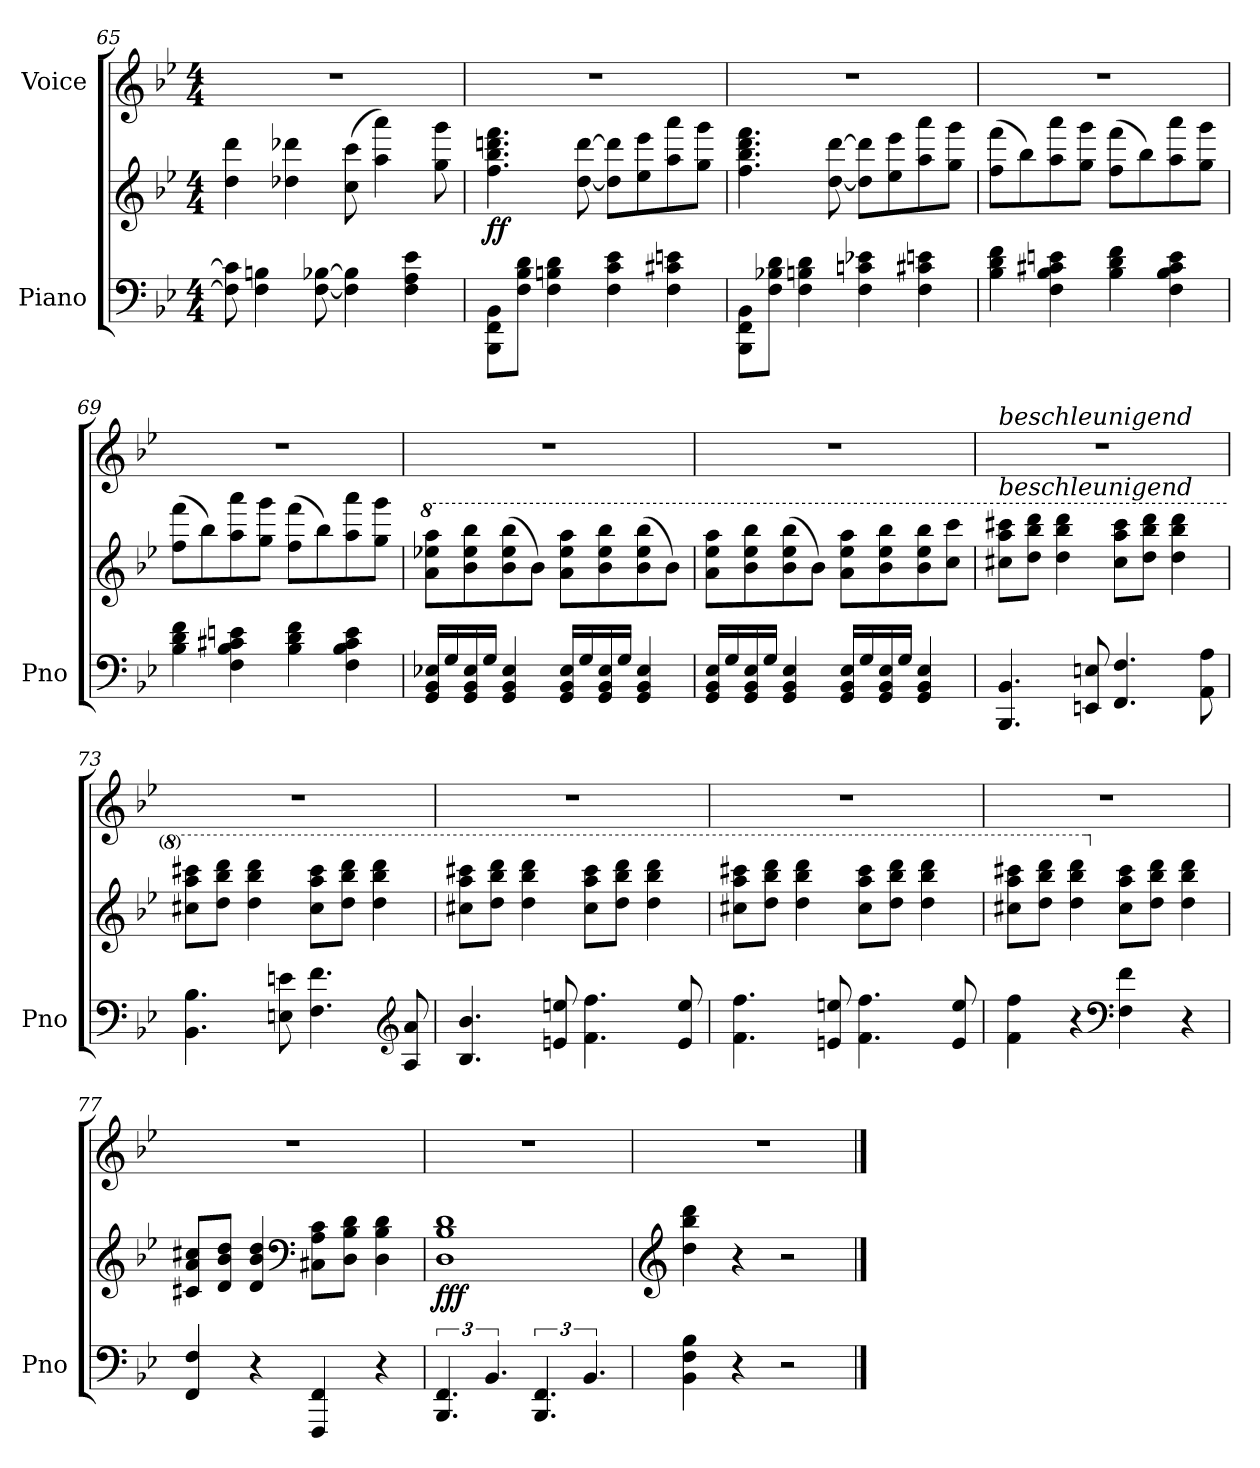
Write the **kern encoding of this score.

**kern	**kern	**dynam	**kern
*part2	*part2	*part2	*part1
*staff3	*staff2	*staff2/3	*staff1
*I"Piano	*	*	*I"Voice
*I'Pno	*	*	*
*clefF4	*clefG2	*	*clefG2
*k[b-e-]	*k[b-e-]	*	*k[b-e-]
*M4/4	*M4/4	*	*M4/4
=65	=65	=65	=65
8F\] 8c\]	4dd\ 4ddd\	.	1r
4F\ 4Bn\	.	.	.
.	4dd-X\ 4ddd-X\	.	.
[8F\ [8B-X\	.	.	.
4F\] 4B-\]	(>8cc\ 8ccc\	.	.
.	4aa\ 4aaa\)	.	.
4F\ 4A\ 4e-\	.	.	.
.	8gg\ 8ggg\	.	.
!!LO:LB:g=z
=66	=66	=66	=66
!	!	!LO:DY:b	!
8BBB-\ 8FF\ 8BB-\L	4.ff\ 4.bb-\ 4.dddn\ 4.fff\	ff	1r
8F\ 8B-\ 8d\J	.	.	.
4F\ 4Bn\ 4d\	.	.	.
.	[8dd\ [8ddd\	.	.
4F\ 4c\ 4e-\	8dd\] 8ddd\]L	.	.
.	8ee-\ 8eee-\	.	.
4F\ 4c#X\ 4en\	8aa\ 8aaa\	.	.
.	8gg\ 8ggg\J	.	.
=67	=67	=67	=67
8BBB-\ 8FF\ 8BB-\L	4.ff\ 4.bb-\ 4.ddd\ 4.fff\	.	1r
8F\ 8B-X\ 8d\J	.	.	.
4F\ 4Bn\ 4d\	.	.	.
.	[8dd\ [8ddd\	.	.
4F\ 4cn\ 4e-X\	8dd\] 8ddd\]L	.	.
.	8ee-\ 8eee-\	.	.
4F\ 4c#X\ 4en\	8aa\ 8aaa\	.	.
.	8gg\ 8ggg\J	.	.
=68	=68	=68	=68
4B-\ 4d\ 4f\	(>8ff\ 8fff\L	.	1r
.	8bb-\)	.	.
4F\ 4B-\ 4c#X\ 4en\	8aa\ 8aaa\	.	.
.	8gg\ 8ggg\J	.	.
4B-\ 4d\ 4f\	(>8ff\ 8fff\L	.	.
.	8bb-\)	.	.
4F\ 4B-\ 4c#\ 4e\	8aa\ 8aaa\	.	.
.	8gg\ 8ggg\J	.	.
=69	=69	=69	=69
4B-\ 4d\ 4f\	(>8ff\ 8fff\L	.	1r
.	8bb-\)	.	.
4F\ 4B-\ 4c#X\ 4en\	8aa\ 8aaa\	.	.
.	8gg\ 8ggg\J	.	.
4B-\ 4d\ 4f\	(>8ff\ 8fff\L	.	.
.	8bb-\)	.	.
4F\ 4B-\ 4c#\ 4e\	8aa\ 8aaa\	.	.
.	8gg\ 8ggg\J	.	.
=70	=70	=70	=70
*	*8va	*	*
16GG/ 16BB-/ 16E-X/LL	8aa\ 8eee-X\ 8aaa\L	.	1r
16G/	.	.	.
16GG/ 16BB-/ 16E-/	8bb-\ 8eee-\ 8bbb-\	.	.
16G/JJ	.	.	.
4GG/ 4BB-/ 4E-/	(>8bb-\ 8eee-\ 8bbb-\	.	.
.	8bb-\J)	.	.
16GG/ 16BB-/ 16E-/LL	8aa\ 8eee-\ 8aaa\L	.	.
16G/	.	.	.
16GG/ 16BB-/ 16E-/	8bb-\ 8eee-\ 8bbb-\	.	.
16G/JJ	.	.	.
4GG/ 4BB-/ 4E-/	(>8bb-\ 8eee-\ 8bbb-\	.	.
.	8bb-\J)	.	.
!!LO:LB:g=z
=71	=71	=71	=71
16GG/ 16BB-/ 16E-/LL	8aa\ 8eee-\ 8aaa\L	.	1r
16G/	.	.	.
16GG/ 16BB-/ 16E-/	8bb-\ 8eee-\ 8bbb-\	.	.
16G/JJ	.	.	.
4GG/ 4BB-/ 4E-/	(>8bb-\ 8eee-\ 8bbb-\	.	.
.	8bb-\J)	.	.
16GG/ 16BB-/ 16E-/LL	8aa\ 8eee-\ 8aaa\L	.	.
16G/	.	.	.
16GG/ 16BB-/ 16E-/	8bb-\ 8eee-\ 8bbb-\	.	.
16G/JJ	.	.	.
4GG/ 4BB-/ 4E-/	8bb-\ 8eee-\ 8bbb-\	.	.
.	8ccc\ 8cccc\J	.	.
=72	=72	=72	=72
*	*	*	*MM190
!	!	!	!LO:TX:a:i:t=beschleunigend
!	!LO:TX:a:i:t=beschleunigend	!	!
4.BBB-/ 4.BB-/	8ccc#X\ 8aaa\ 8cccc#X\L	.	1r
.	8ddd\ 8bbb-\ 8dddd\J	.	.
.	4ddd\ 4bbb-\ 4dddd\	.	.
8EEn/ 8En/	.	.	.
4.FF/ 4.F/	8ccc#\ 8aaa\ 8cccc#\L	.	.
.	8ddd\ 8bbb-\ 8dddd\J	.	.
.	4ddd\ 4bbb-\ 4dddd\	.	.
8AA\ 8A\	.	.	.
=73	=73	=73	=73
*	*	*	*MM195
4.BB-\ 4.B-\	8ccc#X\ 8aaa\ 8cccc#X\L	.	1r
.	8ddd\ 8bbb-\ 8dddd\J	.	.
.	4ddd\ 4bbb-\ 4dddd\	.	.
8En\ 8en\	.	.	.
4.F\ 4.f\	8ccc#\ 8aaa\ 8cccc#\L	.	.
.	8ddd\ 8bbb-\ 8dddd\J	.	.
.	4ddd\ 4bbb-\ 4dddd\	.	.
*clefG2	*	*	*
8A/ 8a/	.	.	.
=74	=74	=74	=74
*	*	*	*MM200
4.B-/ 4.b-/	8ccc#X\ 8aaa\ 8cccc#X\L	.	1r
.	8ddd\ 8bbb-\ 8dddd\J	.	.
.	4ddd\ 4bbb-\ 4dddd\	.	.
8en/ 8een/	.	.	.
4.f\ 4.ff\	8ccc#\ 8aaa\ 8cccc#\L	.	.
.	8ddd\ 8bbb-\ 8dddd\J	.	.
.	4ddd\ 4bbb-\ 4dddd\	.	.
8e/ 8ee/	.	.	.
!!LO:LB:g=z
=75	=75	=75	=75
4.f\ 4.ff\	8ccc#X\ 8aaa\ 8cccc#X\L	.	1r
.	8ddd\ 8bbb-\ 8dddd\J	.	.
.	4ddd\ 4bbb-\ 4dddd\	.	.
8en/ 8een/	.	.	.
4.f\ 4.ff\	8ccc#\ 8aaa\ 8cccc#\L	.	.
.	8ddd\ 8bbb-\ 8dddd\J	.	.
.	4ddd\ 4bbb-\ 4dddd\	.	.
8e/ 8ee/	.	.	.
=76	=76	=76	=76
4f\ 4ff\	8ccc#X\ 8aaa\ 8cccc#X\L	.	1r
.	8ddd\ 8bbb-\ 8dddd\J	.	.
4r	4ddd\ 4bbb-\ 4dddd\	.	.
*clefF4	*	*	*
*	*X8va	*	*
4F\ 4f\	8cc#\ 8aa\ 8ccc#\L	.	.
.	8dd\ 8bb-\ 8ddd\J	.	.
4r	4dd\ 4bb-\ 4ddd\	.	.
=77	=77	=77	=77
4FF/ 4F/	8c#X/ 8a/ 8cc#X/L	.	1r
.	8d/ 8b-/ 8dd/J	.	.
4r	4d/ 4b-/ 4dd/	.	.
*	*clefF4	*	*
4FFF/ 4FF/	8C#X\ 8A\ 8c#\L	.	.
.	8D\ 8B-\ 8d\J	.	.
4r	4D\ 4B-\ 4d\	.	.
=78	=78	=78	=78
!	!	!LO:DY:b	!
6.BBB-/ 6.FF/	1D 1B- 1d	fff	1r
6.BB-/	.	.	.
6.BBB-/ 6.FF/	.	.	.
6.BB-/	.	.	.
=79	=79	=79	=79
*	*clefG2	*	*
4BB-\ 4F\ 4B-\	4dd\ 4bb-\ 4ddd\	.	1r
4r	4r	.	.
2r	2r	.	.
==	==	==	==
*-	*-	*-	*-
